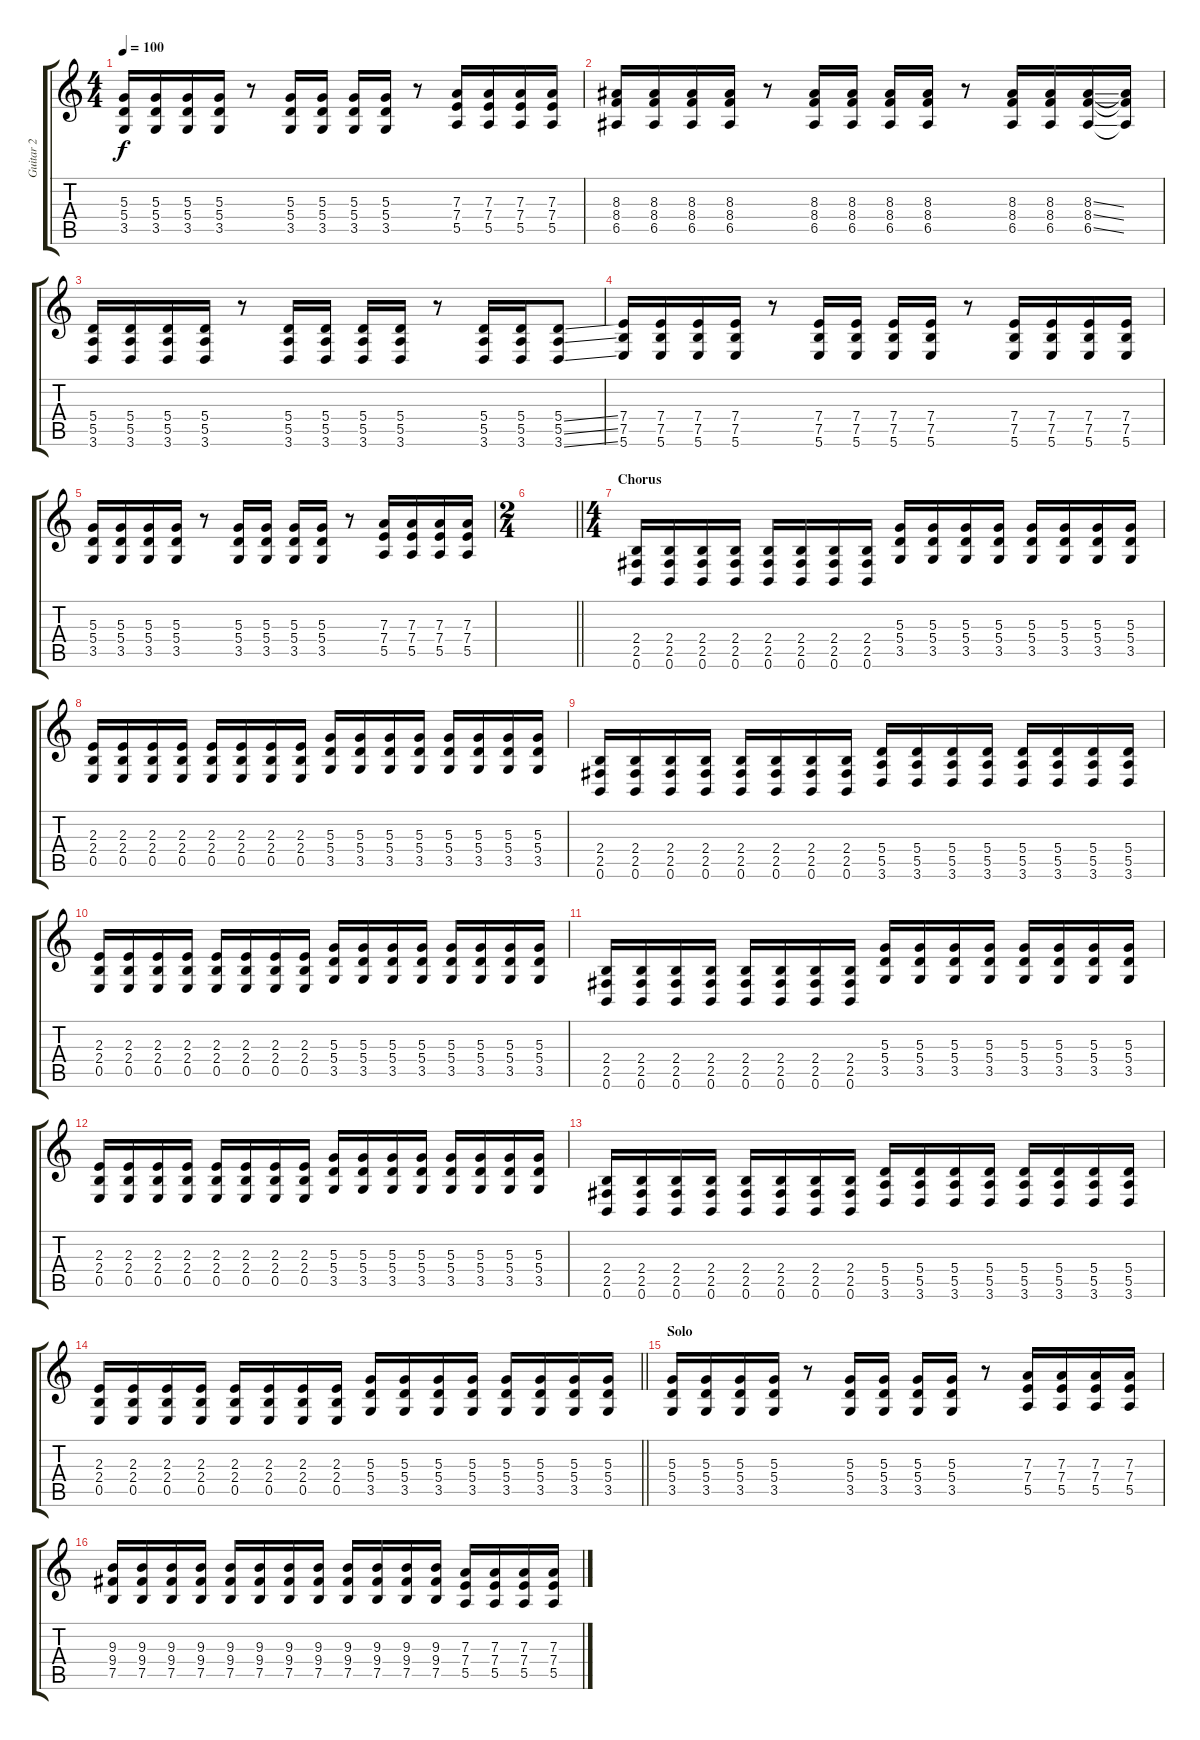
\track ("Guitar 2" "Guitar 2") {instrument distortionguitar}
\staff {score tabs}
\tuning (B3 Gb3 D3 A2 E2 B1) {hide}
\ts (4 4)
\tempo 100
\clef g2
\ks c
(5.3 5.4 3.5).16{dy f} (5.3 5.4 3.5).16 (5.3 5.4 3.5).16 (5.3 5.4 3.5).16 r.8 (5.3 5.4 3.5).16 (5.3 5.4 3.5).16 (5.3 5.4 3.5).16 (5.3 5.4 3.5).16 r.8 (7.3 7.4 5.5).16 (7.3 7.4 5.5).16 (7.3 7.4 5.5).16 (7.3 7.4 5.5).16 |
(8.3 8.4 6.5).16 (8.3 8.4 6.5).16 (8.3 8.4 6.5).16 (8.3 8.4 6.5).16 r.8 (8.3 8.4 6.5).16 (8.3 8.4 6.5).16 (8.3 8.4 6.5).16 (8.3 8.4 6.5).16 r.8 (8.3 8.4 6.5).16 (8.3 8.4 6.5).16 (8.3{ss} 8.4{ss} 6.5{ss}).16 (8.3{t} 8.4{t} 6.5{t}).16 |
(5.4 5.5 3.6).16 (5.4 5.5 3.6).16 (5.4 5.5 3.6).16 (5.4 5.5 3.6).16 r.8 (5.4 5.5 3.6).16 (5.4 5.5 3.6).16 (5.4 5.5 3.6).16 (5.4 5.5 3.6).16 r.8 (5.4 5.5 3.6).16 (5.4 5.5 3.6).16 (5.4{ss} 5.5{ss} 3.6{ss}).8 |
(7.4 7.5 5.6).16 (7.4 7.5 5.6).16 (7.4 7.5 5.6).16 (7.4 7.5 5.6).16 r.8 (7.4 7.5 5.6).16 (7.4 7.5 5.6).16 (7.4 7.5 5.6).16 (7.4 7.5 5.6).16 r.8 (7.4 7.5 5.6).16 (7.4 7.5 5.6).16 (7.4 7.5 5.6).16 (7.4 7.5 5.6).16 |
(5.3 5.4 3.5).16 (5.3 5.4 3.5).16 (5.3 5.4 3.5).16 (5.3 5.4 3.5).16 r.8 (5.3 5.4 3.5).16 (5.3 5.4 3.5).16 (5.3 5.4 3.5).16 (5.3 5.4 3.5).16 r.8 (7.3 7.4 5.5).16 (7.3 7.4 5.5).16 (7.3 7.4 5.5).16 (7.3 7.4 5.5).16 |
\ts (2 4)
\barLineRight lightlight
|
\ts (4 4)
\section ("" "Chorus")
(2.4 2.5 0.6).16 (2.4 2.5 0.6).16 (2.4 2.5 0.6).16 (2.4 2.5 0.6).16 (2.4 2.5 0.6).16 (2.4 2.5 0.6).16 (2.4 2.5 0.6).16 (2.4 2.5 0.6).16 (5.3 5.4 3.5).16 (5.3 5.4 3.5).16 (5.3 5.4 3.5).16 (5.3 5.4 3.5).16 (5.3 5.4 3.5).16 (5.3 5.4 3.5).16 (5.3 5.4 3.5).16 (5.3 5.4 3.5).16 |
(2.3 2.4 0.5).16 (2.3 2.4 0.5).16 (2.3 2.4 0.5).16 (2.3 2.4 0.5).16 (2.3 2.4 0.5).16 (2.3 2.4 0.5).16 (2.3 2.4 0.5).16 (2.3 2.4 0.5).16 (5.3 5.4 3.5).16 (5.3 5.4 3.5).16 (5.3 5.4 3.5).16 (5.3 5.4 3.5).16 (5.3 5.4 3.5).16 (5.3 5.4 3.5).16 (5.3 5.4 3.5).16 (5.3 5.4 3.5).16 |
(2.4 2.5 0.6).16 (2.4 2.5 0.6).16 (2.4 2.5 0.6).16 (2.4 2.5 0.6).16 (2.4 2.5 0.6).16 (2.4 2.5 0.6).16 (2.4 2.5 0.6).16 (2.4 2.5 0.6).16 (5.4 5.5 3.6).16 (5.4 5.5 3.6).16 (5.4 5.5 3.6).16 (5.4 5.5 3.6).16 (5.4 5.5 3.6).16 (5.4 5.5 3.6).16 (5.4 5.5 3.6).16 (5.4 5.5 3.6).16 |
(2.3 2.4 0.5).16 (2.3 2.4 0.5).16 (2.3 2.4 0.5).16 (2.3 2.4 0.5).16 (2.3 2.4 0.5).16 (2.3 2.4 0.5).16 (2.3 2.4 0.5).16 (2.3 2.4 0.5).16 (5.3 5.4 3.5).16 (5.3 5.4 3.5).16 (5.3 5.4 3.5).16 (5.3 5.4 3.5).16 (5.3 5.4 3.5).16 (5.3 5.4 3.5).16 (5.3 5.4 3.5).16 (5.3 5.4 3.5).16 |
(2.4 2.5 0.6).16 (2.4 2.5 0.6).16 (2.4 2.5 0.6).16 (2.4 2.5 0.6).16 (2.4 2.5 0.6).16 (2.4 2.5 0.6).16 (2.4 2.5 0.6).16 (2.4 2.5 0.6).16 (5.3 5.4 3.5).16 (5.3 5.4 3.5).16 (5.3 5.4 3.5).16 (5.3 5.4 3.5).16 (5.3 5.4 3.5).16 (5.3 5.4 3.5).16 (5.3 5.4 3.5).16 (5.3 5.4 3.5).16 |
(2.3 2.4 0.5).16 (2.3 2.4 0.5).16 (2.3 2.4 0.5).16 (2.3 2.4 0.5).16 (2.3 2.4 0.5).16 (2.3 2.4 0.5).16 (2.3 2.4 0.5).16 (2.3 2.4 0.5).16 (5.3 5.4 3.5).16 (5.3 5.4 3.5).16 (5.3 5.4 3.5).16 (5.3 5.4 3.5).16 (5.3 5.4 3.5).16 (5.3 5.4 3.5).16 (5.3 5.4 3.5).16 (5.3 5.4 3.5).16 |
(2.4 2.5 0.6).16 (2.4 2.5 0.6).16 (2.4 2.5 0.6).16 (2.4 2.5 0.6).16 (2.4 2.5 0.6).16 (2.4 2.5 0.6).16 (2.4 2.5 0.6).16 (2.4 2.5 0.6).16 (5.4 5.5 3.6).16 (5.4 5.5 3.6).16 (5.4 5.5 3.6).16 (5.4 5.5 3.6).16 (5.4 5.5 3.6).16 (5.4 5.5 3.6).16 (5.4 5.5 3.6).16 (5.4 5.5 3.6).16 |
\barLineRight lightlight
(2.3 2.4 0.5).16 (2.3 2.4 0.5).16 (2.3 2.4 0.5).16 (2.3 2.4 0.5).16 (2.3 2.4 0.5).16 (2.3 2.4 0.5).16 (2.3 2.4 0.5).16 (2.3 2.4 0.5).16 (5.3 5.4 3.5).16 (5.3 5.4 3.5).16 (5.3 5.4 3.5).16 (5.3 5.4 3.5).16 (5.3 5.4 3.5).16 (5.3 5.4 3.5).16 (5.3 5.4 3.5).16 (5.3 5.4 3.5).16 |
\section ("" "Solo")
(5.3 5.4 3.5).16 (5.3 5.4 3.5).16 (5.3 5.4 3.5).16 (5.3 5.4 3.5).16 r.8 (5.3 5.4 3.5).16 (5.3 5.4 3.5).16 (5.3 5.4 3.5).16 (5.3 5.4 3.5).16 r.8 (7.3 7.4 5.5).16 (7.3 7.4 5.5).16 (7.3 7.4 5.5).16 (7.3 7.4 5.5).16 |
(9.3 9.4 7.5).16 (9.3 9.4 7.5).16 (9.3 9.4 7.5).16 (9.3 9.4 7.5).16 (9.3 9.4 7.5).16 (9.3 9.4 7.5).16 (9.3 9.4 7.5).16 (9.3 9.4 7.5).16 (9.3 9.4 7.5).16 (9.3 9.4 7.5).16 (9.3 9.4 7.5).16 (9.3 9.4 7.5).16 (7.3 7.4 5.5).16 (7.3 7.4 5.5).16 (7.3 7.4 5.5).16 (7.3 7.4 5.5).16
